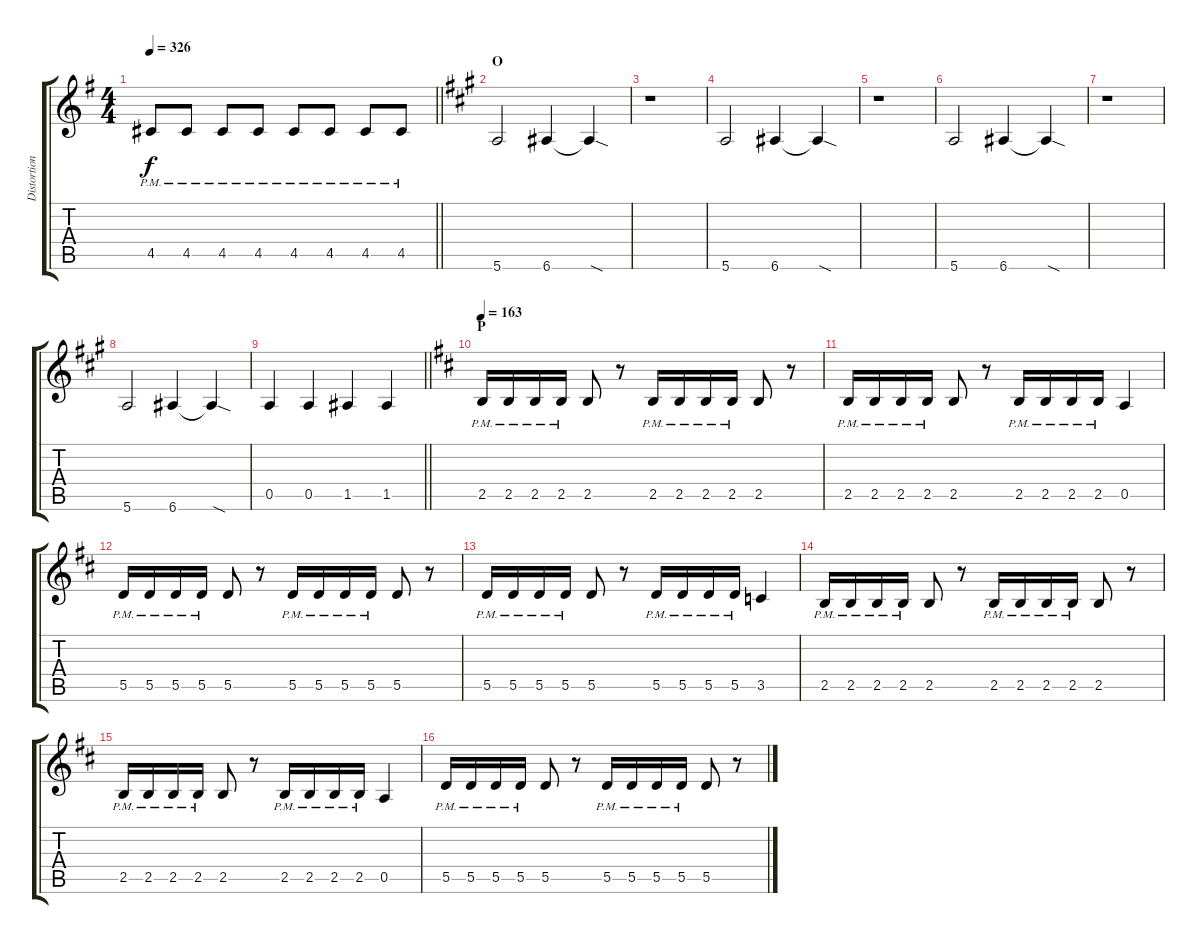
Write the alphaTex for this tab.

\track ("Distortion 3" "Distortion") {instrument distortionguitar}
\staff {score tabs}
\tuning (E4 B3 G3 D3 A2 E2) {hide}
\ts (4 4)
\tempo 326
\clef g2
\barLineRight lightlight
\ks g
4.5{pm}.8{dy f} 4.5{pm}.8 4.5{pm}.8 4.5{pm}.8 4.5{pm}.8 4.5{pm}.8 4.5{pm}.8 4.5{pm}.8 |
\section ("" "O")
\ks a
5.6.2 6.6.4 6.6{sod t}.4 |
r.1 |
5.6.2 6.6.4 6.6{sod t}.4 |
r.1 |
5.6.2 6.6.4 6.6{sod t}.4 |
r.1 |
5.6.2 6.6.4 6.6{sod t}.4 |
\barLineRight lightlight
0.5.4 0.5.4 1.5.4 1.5.4 |
\section ("" "P")
\tempo 163
\ks d
2.5{pm}.16 2.5{pm}.16 2.5{pm}.16 2.5{pm}.16 2.5.8 r.8 2.5{pm}.16 2.5{pm}.16 2.5{pm}.16 2.5{pm}.16 2.5.8 r.8 |
2.5{pm}.16 2.5{pm}.16 2.5{pm}.16 2.5{pm}.16 2.5.8 r.8 2.5{pm}.16 2.5{pm}.16 2.5{pm}.16 2.5{pm}.16 0.5.4 |
5.5{pm}.16 5.5{pm}.16 5.5{pm}.16 5.5{pm}.16 5.5.8 r.8 5.5{pm}.16 5.5{pm}.16 5.5{pm}.16 5.5{pm}.16 5.5.8 r.8 |
5.5{pm}.16 5.5{pm}.16 5.5{pm}.16 5.5{pm}.16 5.5.8 r.8 5.5{pm}.16 5.5{pm}.16 5.5{pm}.16 5.5{pm}.16 3.5.4 |
2.5{pm}.16 2.5{pm}.16 2.5{pm}.16 2.5{pm}.16 2.5.8 r.8 2.5{pm}.16 2.5{pm}.16 2.5{pm}.16 2.5{pm}.16 2.5.8 r.8 |
2.5{pm}.16 2.5{pm}.16 2.5{pm}.16 2.5{pm}.16 2.5.8 r.8 2.5{pm}.16 2.5{pm}.16 2.5{pm}.16 2.5{pm}.16 0.5.4 |
5.5{pm}.16 5.5{pm}.16 5.5{pm}.16 5.5{pm}.16 5.5.8 r.8 5.5{pm}.16 5.5{pm}.16 5.5{pm}.16 5.5{pm}.16 5.5.8 r.8
